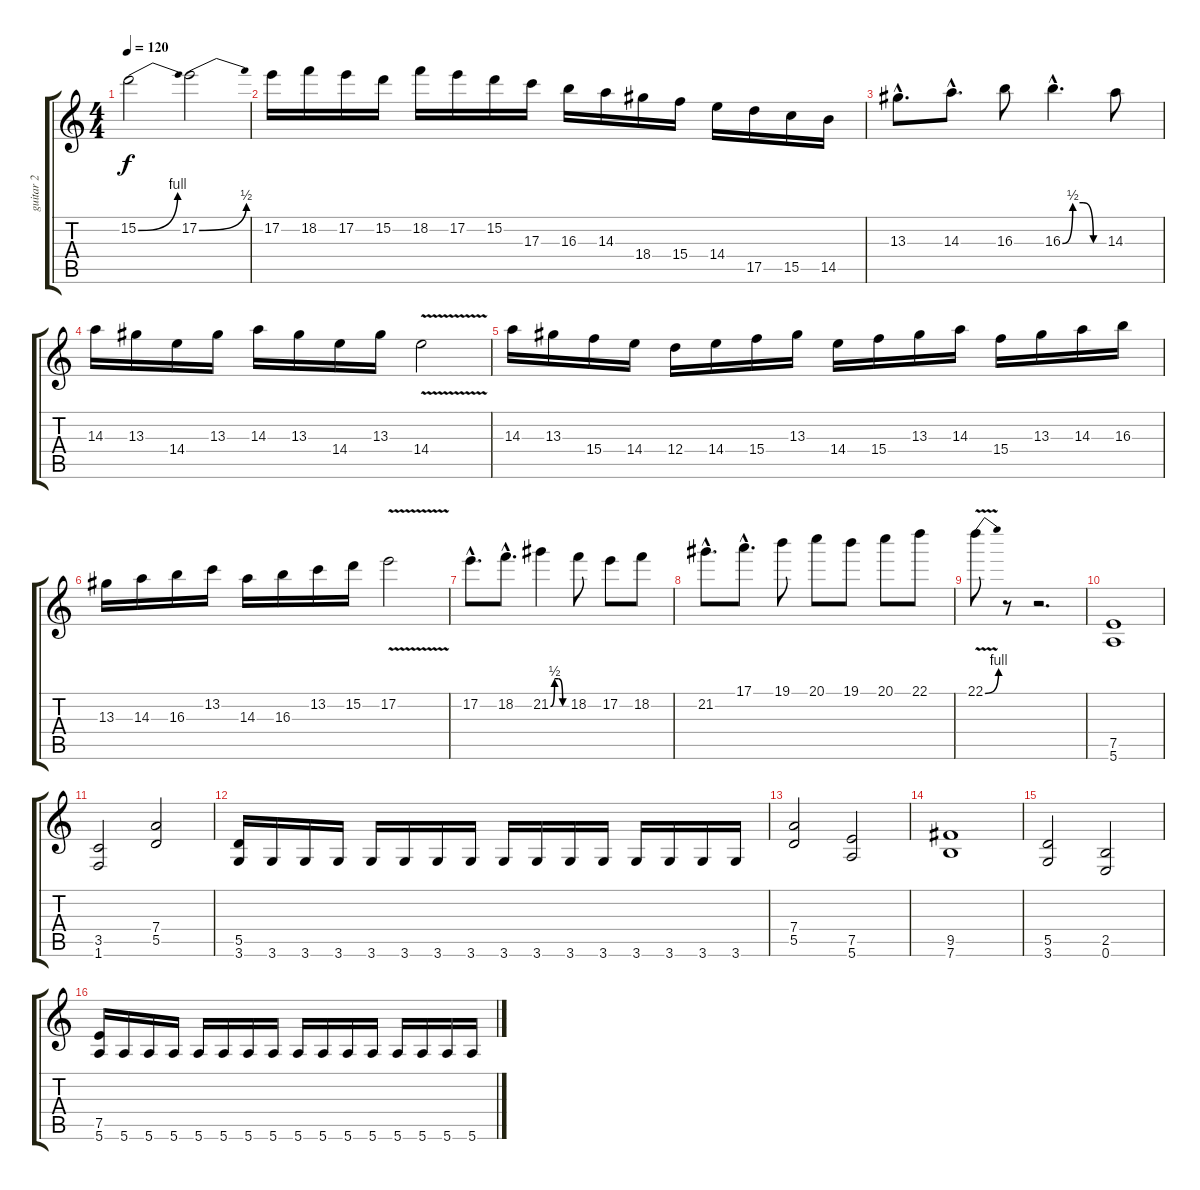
\track ("guitar 2" "guitar 2") {instrument overdrivenguitar}
\staff {score tabs}
\tuning (E4 B3 G3 D3 A2 E2) {hide}
\ts (4 4)
\tempo 120
\clef g2
\ks c
15.2{be (bend 0 0 60 4)}.2{dy f} 17.2{be (bend 0 0 60 2)}.2 |
17.2.16 18.2.16 17.2.16 15.2.16 18.2.16 17.2.16 15.2.16 17.3.16 16.3.16 14.3.16 18.4.16 15.4.16 14.4.16 17.5.16 15.5.16 14.5.16 |
13.3{hac}.8{d} 14.3{hac}.8{d} 16.3.8 16.3{be (custom 0 0 15 2 30 2 45 0 60 0) hac}.4{d} 14.3.8 |
14.3.16 13.3.16 14.4.16 13.3.16 14.3.16 13.3.16 14.4.16 13.3.16 14.4{v}.2 |
14.3.16 13.3.16 15.4.16 14.4.16 12.4.16 14.4.16 15.4.16 13.3.16 14.4.16 15.4.16 13.3.16 14.3.16 15.4.16 13.3.16 14.3.16 16.3.16 |
13.3.16 14.3.16 16.3.16 13.2.16 14.3.16 16.3.16 13.2.16 15.2.16 17.2{v}.2 |
17.2{hac}.8{d} 18.2{hac}.8{d} 21.2{be (custom 0 0 15 2 30 2 45 0 60 0)}.4 18.2.8 17.2.8 18.2.8 |
21.2{hac}.8{d} 17.1{hac}.8{d} 19.1.8 20.1.8 19.1.8 20.1.8 22.1.8 |
22.1{be (bend 0 0 60 4) v}.8 r.8 r.2{d} |
(7.5 5.6).1 |
(3.5 1.6).2 (7.4 5.5).2 |
(5.5 3.6).16 3.6.16 3.6.16 3.6.16 3.6.16 3.6.16 3.6.16 3.6.16 3.6.16 3.6.16 3.6.16 3.6.16 3.6.16 3.6.16 3.6.16 3.6.16 |
(7.4 5.5).2 (7.5 5.6).2 |
(9.5 7.6).1 |
(5.5 3.6).2 (2.5 0.6).2 |
(7.5 5.6).16 5.6.16 5.6.16 5.6.16 5.6.16 5.6.16 5.6.16 5.6.16 5.6.16 5.6.16 5.6.16 5.6.16 5.6.16 5.6.16 5.6.16 5.6.16
